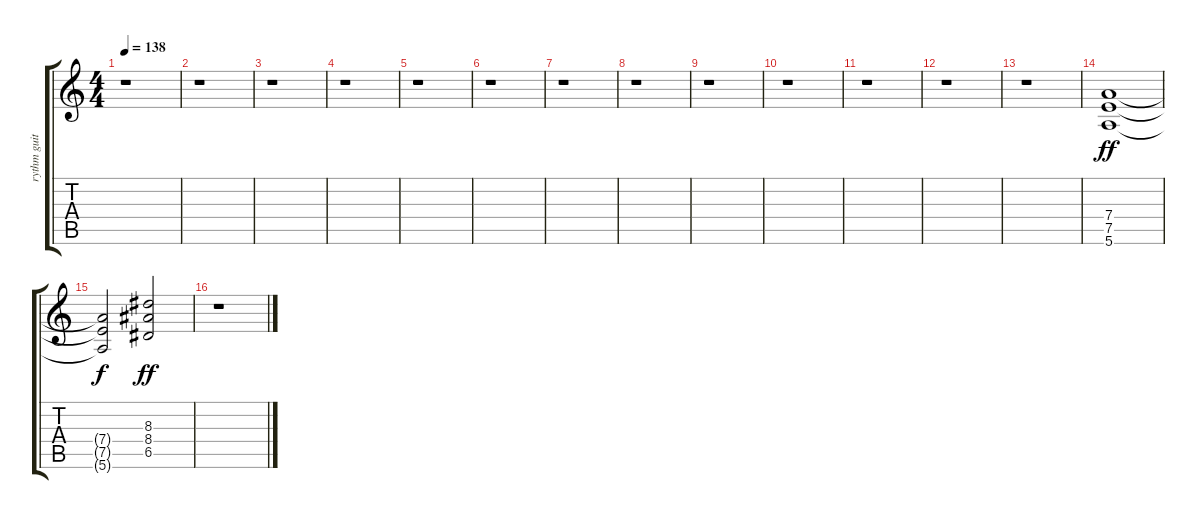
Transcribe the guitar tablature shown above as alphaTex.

\track ("rythm guitar" "rythm guit") {instrument distortionguitar}
\staff {score tabs}
\tuning (E4 B3 G3 D3 A2 E2) {hide}
\ts (4 4)
\tempo 138
\tempo 210
\tempo 138
\clef g2
\ks c
r.1{dy ff instrument distortionguitar} |
r.1 |
r.1 |
r.1 |
r.1 |
r.1 |
r.1 |
r.1 |
r.1 |
r.1 |
r.1 |
r.1 |
r.1 |
(7.4 7.5 5.6).1 |
(7.4{t} 7.5{t} 5.6{t}).2{dy f} (8.3 8.4 6.5).2{dy ff} |
r.1
